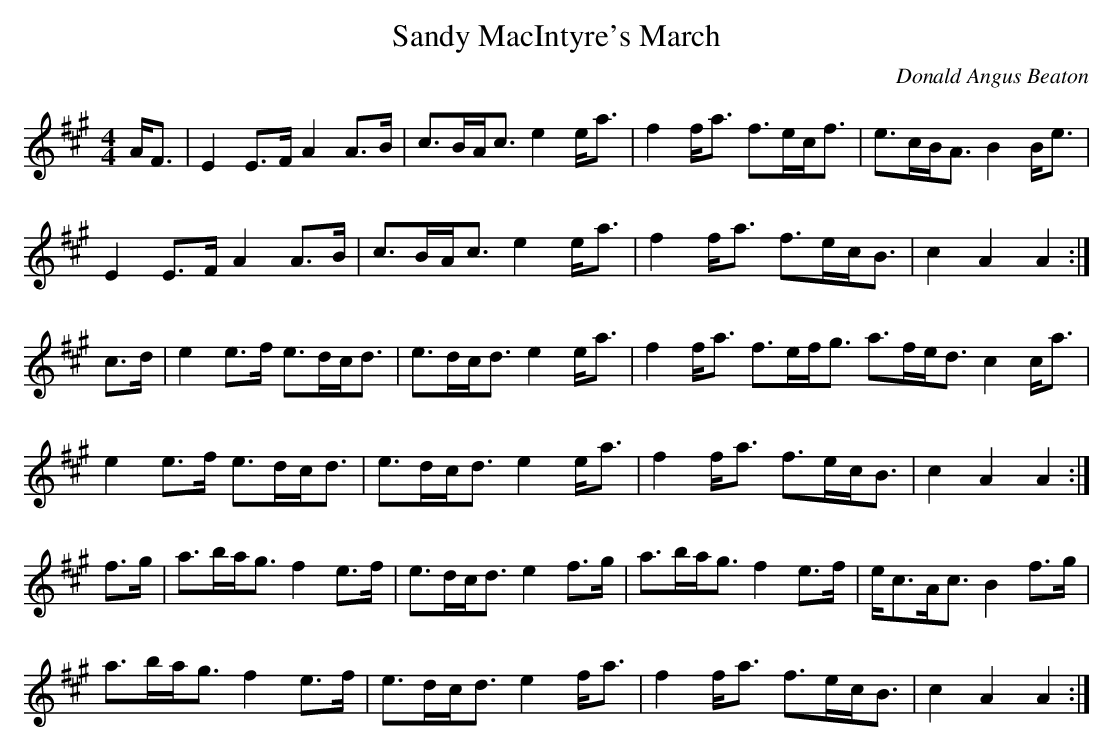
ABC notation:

X:1
T:Sandy MacIntyre's March
C:Donald Angus Beaton
L:1/8
M:4/4
K:A
A<F | E2 E>F A2 A>B | c>BA<c e2 e<a | f2 f<a f>ec<f | e>cB<A B2 B<e |
E2 E>F A2 A>B | c>BA<c e2 e<a | f2 f<a f>ec<B | c2 A2 A2 :|
c>d | e2 e>f e>dc<d | e>dc<d e2 e<a | f2 f<a f>ef<g a>fe<d c2 c<a |
e2 e>f e>dc<d | e>dc<d e2 e<a | f2 f<a f>ec<B | c2 A2 A2 :|
f>g | a>ba<g f2 e>f | e>dc<d e2 f>g | a>ba<g f2 e>f | e<cA<c B2 f>g |
a>ba<g f2 e>f | e>dc<d e2 f<a | f2 f<a f>ec<B | c2 A2 A2 :|
